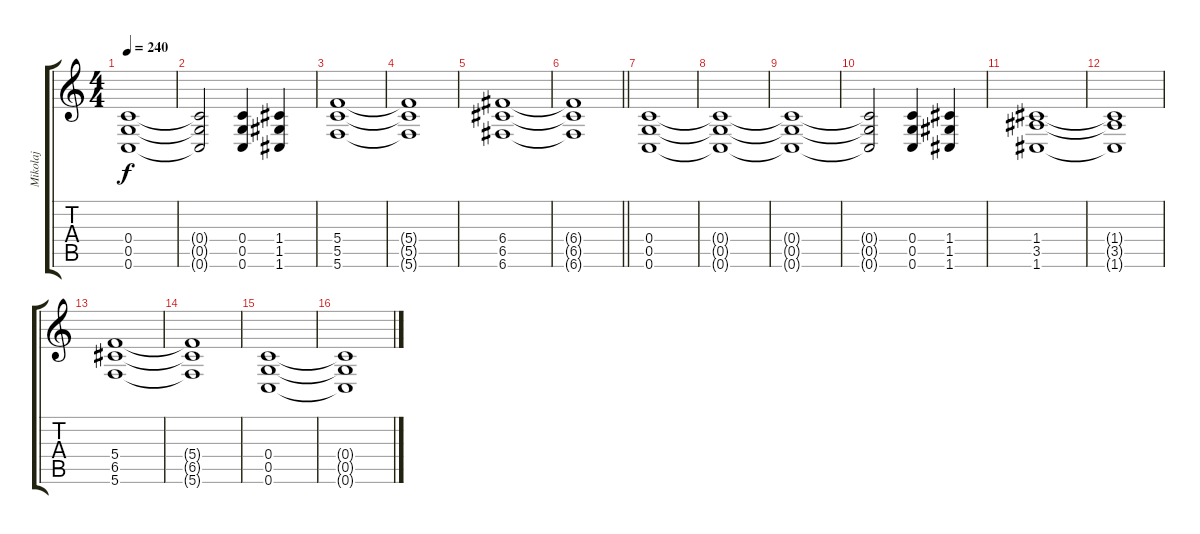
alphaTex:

\track ("Mikolaj" "Mikolaj") {instrument distortionguitar}
\staff {score tabs}
\tuning (D4 A3 F3 C3 G2 C2) {hide}
\ts (4 4)
\tempo 240
\clef g2
\ks c
(0.4{t} 0.5{t} 0.6{t}).1{dy f} |
(0.4{t} 0.5{t} 0.6{t}).2 (0.4 0.5 0.6).4 (1.4 1.5 1.6).4 |
(5.4 5.5 5.6).1 |
(5.4{t} 5.5{t} 5.6{t}).1 |
(6.4 6.5 6.6).1 |
\barLineRight lightlight
(6.4{t} 6.5{t} 6.6{t}).1 |
(0.4 0.5 0.6).1 |
(0.4{t} 0.5{t} 0.6{t}).1 |
(0.4{t} 0.5{t} 0.6{t}).1 |
(0.4{t} 0.5{t} 0.6{t}).2 (0.4 0.5 0.6).4 (1.4 1.5 1.6).4 |
(1.4 3.5 1.6).1 |
(1.4{t} 3.5{t} 1.6{t}).1 |
(5.4 6.5 5.6).1 |
(5.4{t} 6.5{t} 5.6{t}).1 |
(0.4 0.5 0.6).1 |
(0.4{t} 0.5{t} 0.6{t}).1
